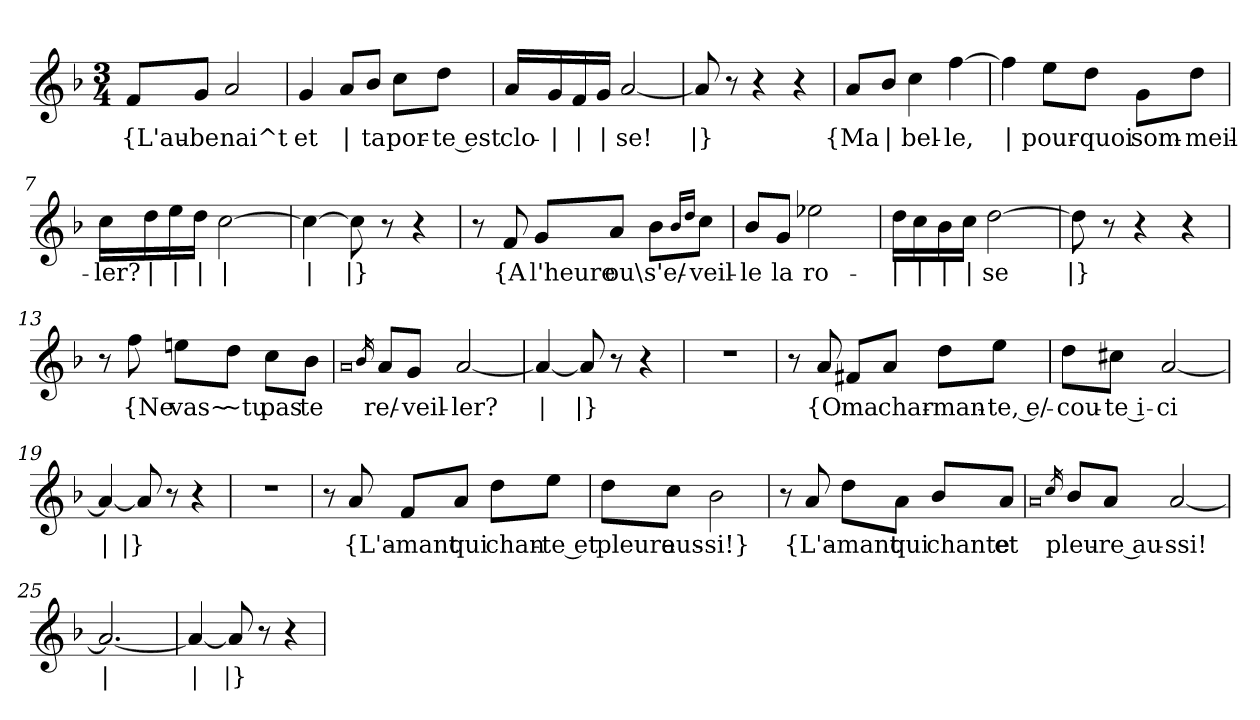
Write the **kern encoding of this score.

**kern	**text
*part1	*part1
*staff1	*staff1
*clefG2	*
*k[b-]	*
*M3/4	*
=1	=1
!	!LO:LY:b
8f/L	{L'au-
!	!LO:LY:b
8g/J	-be
!	!LO:LY:b
2a/	nai^t
=2	=2
!	!LO:LY:b
4g/	et
!	!LO:LY:b
8a/L	|
!	!LO:LY:b
8b-/J	ta
!	!LO:LY:b
8cc\L	por-
!	!LO:LY:b
8dd\J	-te est
=3	=3
!	!LO:LY:b
16a/LL	clo-
!	!LO:LY:b
16g/	|
!	!LO:LY:b
16f/	|
!	!LO:LY:b
16g/JJ	|
!	!LO:LY:b
[2a/	-se!
=4	=4
!	!LO:LY:b
8a/]	|}
8r	.
4r	.
4r	.
=5	=5
!	!LO:LY:b
8a/L	{Ma
!	!LO:LY:b
8b-/J	|
!	!LO:LY:b
4cc\	bel-
!	!LO:LY:b
[4ff\	-le,
=6	=6
!	!LO:LY:b
4ff\]	|
!	!LO:LY:b
8ee\L	pour-
!	!LO:LY:b
8dd\J	-quoi
!	!LO:LY:b
8g\L	som-
!	!LO:LY:b
8dd\J	-meil-
!!LO:LB:g=z
=7	=7
!	!LO:LY:b
16cc\LL	-ler?
!	!LO:LY:b
16dd\	|
!	!LO:LY:b
16ee\	|
!	!LO:LY:b
16dd\JJ	|
!	!LO:LY:b
[2cc\	|
=8	=8
!	!LO:LY:b
4cc\_	|
!	!LO:LY:b
8cc\]	|}
8r	.
4r	.
=9	=9
8r	.
!	!LO:LY:b
8f/	{A
!	!LO:LY:b
8g/L	l'heure
!	!LO:LY:b
8a/J	ou\
!	!LO:LY:b
8b-\L	s'e/-
16qb-/LL	.
16qdd/JJ	.
!	!LO:LY:b
8cc\J	-veil-
=10	=10
!	!LO:LY:b
8b-/L	-le
!	!LO:LY:b
8g/J	la
!	!LO:LY:b
2ee-X\	ro-
=11	=11
!	!LO:LY:b
16dd\LL	|
!	!LO:LY:b
16cc\	|
!	!LO:LY:b
16b-\	|
!	!LO:LY:b
16cc\JJ	|
!	!LO:LY:b
[2dd\	-se
=12	=12
!	!LO:LY:b
8dd\]	|}
8r	.
4r	.
4r	.
=13	=13
8r	.
!	!LO:LY:b
8ff\	{Ne
!	!LO:LY:b
8een\L	vas~
!	!LO:LY:b
8dd\J	~tu
!	!LO:LY:b
8cc\L	pas
!	!LO:LY:b
8b-\J	te
!!LO:LB:g=z
=14	=14
0qa	.
16qb-/	.
!	!LO:LY:b
8a/L	re/-
!	!LO:LY:b
8g/J	-veil-
!	!LO:LY:b
[2a/	-ler?
=15	=15
!	!LO:LY:b
4a/_	|
!	!LO:LY:b
8a/]	|}
8r	.
4r	.
=16	=16
2.r	.
=17	=17
8r	.
!	!LO:LY:b
8a/	{O
!	!LO:LY:b
8f#X/L	ma
!	!LO:LY:b
8a/J	char-
!	!LO:LY:b
8dd\L	-man-
!	!LO:LY:b
8ee\J	-te, e/-
=18	=18
!	!LO:LY:b
8dd\L	-cou-
!	!LO:LY:b
8cc#X\J	-te i-
!	!LO:LY:b
[2a/	-ci
=19	=19
!	!LO:LY:b
4a/_	|
!	!LO:LY:b
8a/]	|}
8r	.
4r	.
=20	=20
2.r	.
!!LO:LB:g=z
=21	=21
8r	.
!	!LO:LY:b
8a/	{L'a-
!	!LO:LY:b
8f/L	-mant
!	!LO:LY:b
8a/J	qui
!	!LO:LY:b
8dd\L	chan-
!	!LO:LY:b
8ee\J	-te et
=22	=22
!	!LO:LY:b
8dd\L	pleure
!	!LO:LY:b
8cc\J	aus-
!	!LO:LY:b
2b-\	-si!}
=23	=23
8r	.
!	!LO:LY:b
8a/	{L'a-
!	!LO:LY:b
8dd\L	-mant
!	!LO:LY:b
8a\J	qui
!	!LO:LY:b
8b-/L	chante
!	!LO:LY:b
8a/J	et
=24	=24
0qa	.
16qcc/	.
!	!LO:LY:b
8b-/L	pleu-
!	!LO:LY:b
8a/J	-re au-
!	!LO:LY:b
[2a/	-ssi!
=25	=25
!	!LO:LY:b
2.a/_	|
!!LO:LB:g=z
=26	=26
!	!LO:LY:b
4a/_	|
!	!LO:LY:b
8a/]	|}
8r	.
4r	.
=	=
*-	*-
